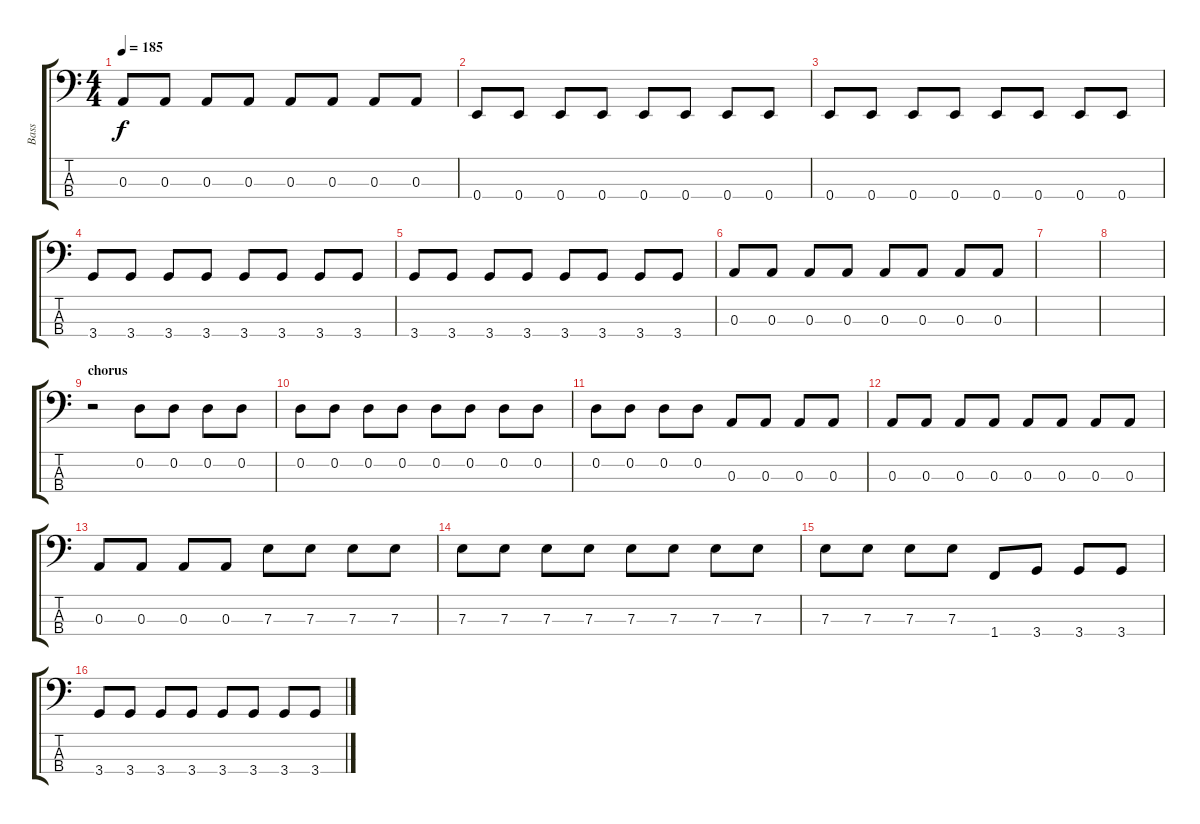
\track ("Bass" "Bass") {instrument electricbasspick}
\staff {score tabs}
\tuning (G2 D2 A1 E1) {hide}
\ts (4 4)
\tempo 185
\clef f4
\ks c
0.3.8{dy f} 0.3.8 0.3.8 0.3.8 0.3.8 0.3.8 0.3.8 0.3.8 |
0.4.8 0.4.8 0.4.8 0.4.8 0.4.8 0.4.8 0.4.8 0.4.8 |
0.4.8 0.4.8 0.4.8 0.4.8 0.4.8 0.4.8 0.4.8 0.4.8 |
3.4.8 3.4.8 3.4.8 3.4.8 3.4.8 3.4.8 3.4.8 3.4.8 |
3.4.8 3.4.8 3.4.8 3.4.8 3.4.8 3.4.8 3.4.8 3.4.8 |
0.3.8 0.3.8 0.3.8 0.3.8 0.3.8 0.3.8 0.3.8 0.3.8 |
|
|
\section ("" "chorus")
r.2 0.2.8 0.2.8 0.2.8 0.2.8 |
0.2.8 0.2.8 0.2.8 0.2.8 0.2.8 0.2.8 0.2.8 0.2.8 |
0.2.8 0.2.8 0.2.8 0.2.8 0.3.8 0.3.8 0.3.8 0.3.8 |
0.3.8 0.3.8 0.3.8 0.3.8 0.3.8 0.3.8 0.3.8 0.3.8 |
0.3.8 0.3.8 0.3.8 0.3.8 7.3.8 7.3.8 7.3.8 7.3.8 |
7.3.8 7.3.8 7.3.8 7.3.8 7.3.8 7.3.8 7.3.8 7.3.8 |
7.3.8 7.3.8 7.3.8 7.3.8 1.4.8 3.4.8 3.4.8 3.4.8 |
3.4.8 3.4.8 3.4.8 3.4.8 3.4.8 3.4.8 3.4.8 3.4.8
